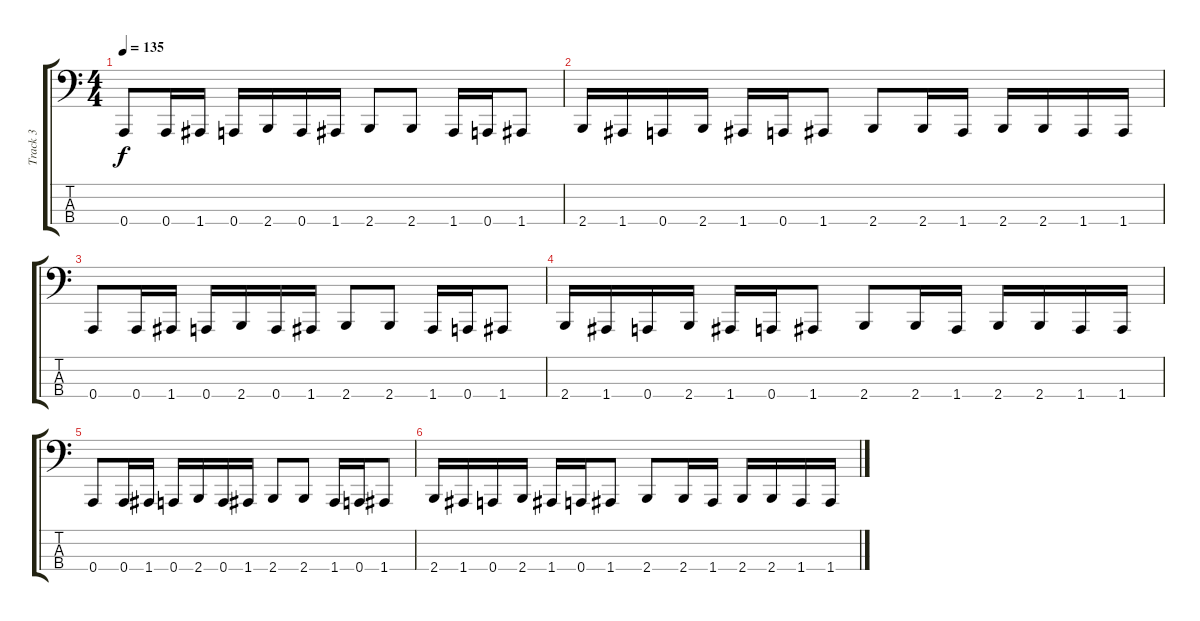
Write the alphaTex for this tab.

\track ("Track 3" "Track 3") {instrument electricbasspick}
\staff {score tabs}
\tuning (D2 A1 E1 A0) {hide}
\ts (4 4)
\tempo 135
\clef f4
\ks c
0.4.8{dy f} 0.4.16 1.4.16 0.4.16 2.4.16 0.4.16 1.4.16 2.4.8 2.4.8 1.4.16 0.4.16 1.4.8 |
2.4.16 1.4.16 0.4.16 2.4.16 1.4.16 0.4.16 1.4.8 2.4.8 2.4.16 1.4.16 2.4.16 2.4.16 1.4.16 1.4.16 |
0.4.8 0.4.16 1.4.16 0.4.16 2.4.16 0.4.16 1.4.16 2.4.8 2.4.8 1.4.16 0.4.16 1.4.8 |
2.4.16 1.4.16 0.4.16 2.4.16 1.4.16 0.4.16 1.4.8 2.4.8 2.4.16 1.4.16 2.4.16 2.4.16 1.4.16 1.4.16 |
0.4.8 0.4.16 1.4.16 0.4.16 2.4.16 0.4.16 1.4.16 2.4.8 2.4.8 1.4.16 0.4.16 1.4.8 |
2.4.16 1.4.16 0.4.16 2.4.16 1.4.16 0.4.16 1.4.8 2.4.8 2.4.16 1.4.16 2.4.16 2.4.16 1.4.16 1.4.16
